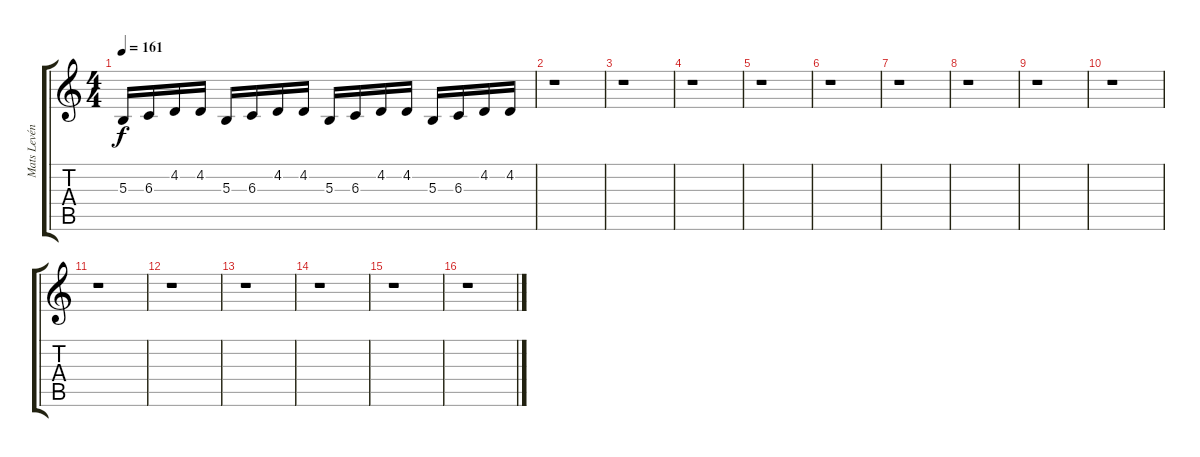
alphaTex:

\track ("Mats Levén" "Mats Levén") {instrument oboe}
\staff {score tabs}
\tuning (Eb4 Bb3 Gb3 Db3 Ab2 Eb2) {hide}
\ts (4 4)
\tempo 161
\clef g2
\ks c
5.3.16{dy f} 6.3.16 4.2.16 4.2.16 5.3.16 6.3.16 4.2.16 4.2.16 5.3.16 6.3.16 4.2.16 4.2.16 5.3.16 6.3.16 4.2.16 4.2.16 |
r.1 |
r.1 |
r.1 |
r.1 |
r.1 |
r.1 |
r.1 |
r.1 |
r.1 |
r.1 |
r.1 |
r.1 |
r.1 |
r.1 |
r.1
